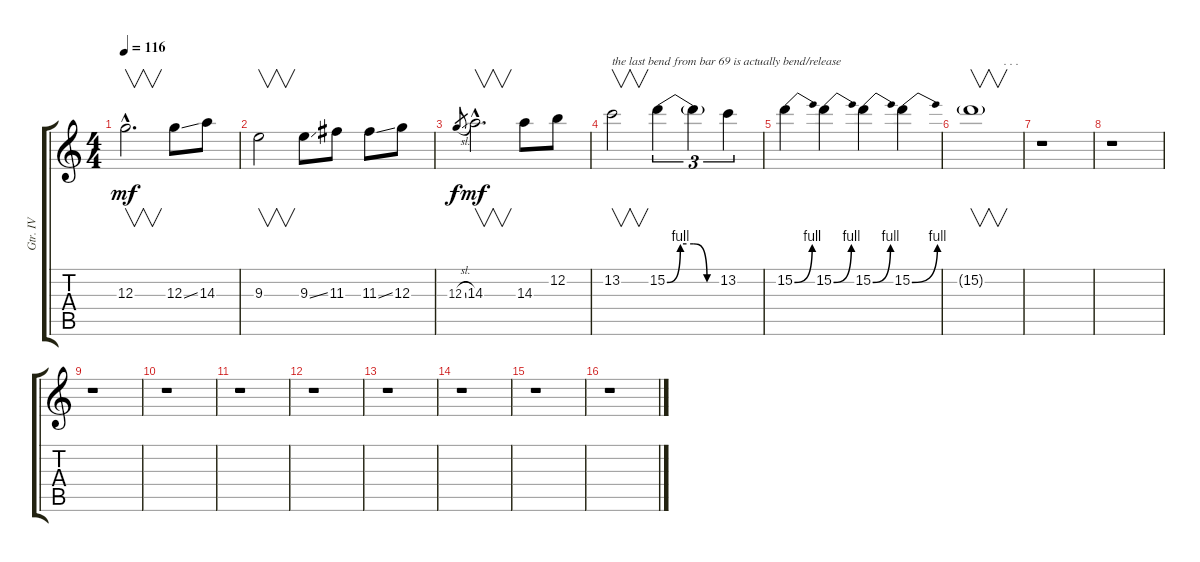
\track ("Gtr. IV" "Gtr. IV") {instrument distortionguitar}
\staff {score tabs}
\tuning (E4 B3 G3 D3 A2 E2) {hide}
\ts (4 4)
\tempo 116
\clef g2
\ks c
12.3{hac}.2{v d dy mf} 12.3{ss}.8 14.3.8 |
9.3.2{v} 9.3{ss}.8 11.3.8 11.3{ss}.8 12.3.8 |
12.3{sl}.8{gr dy f} 14.3{hac}.2{v d dy mf} 14.3.8 12.2.8 |
13.2.2{v txt "the last bend from bar 69 is actually bend/release"} 15.2{be (custom 0 0 15 4 30 4 45 0 60 0)}.4{tu (3 2)} 15.2{t}.4{tu (3 2)} 13.2.4{tu (3 2)} |
15.2{be (bend 0 0 60 4)}.4 15.2{be (bend 0 0 60 4)}.4 15.2{be (bend 0 0 60 4)}.4 15.2{be (bend 0 0 60 4)}.4 |
15.2{g}.1{v txt "           . . ."} |
r.1 |
r.1 |
r.1 |
r.1 |
r.1 |
r.1 |
r.1 |
r.1 |
r.1 |
r.1
